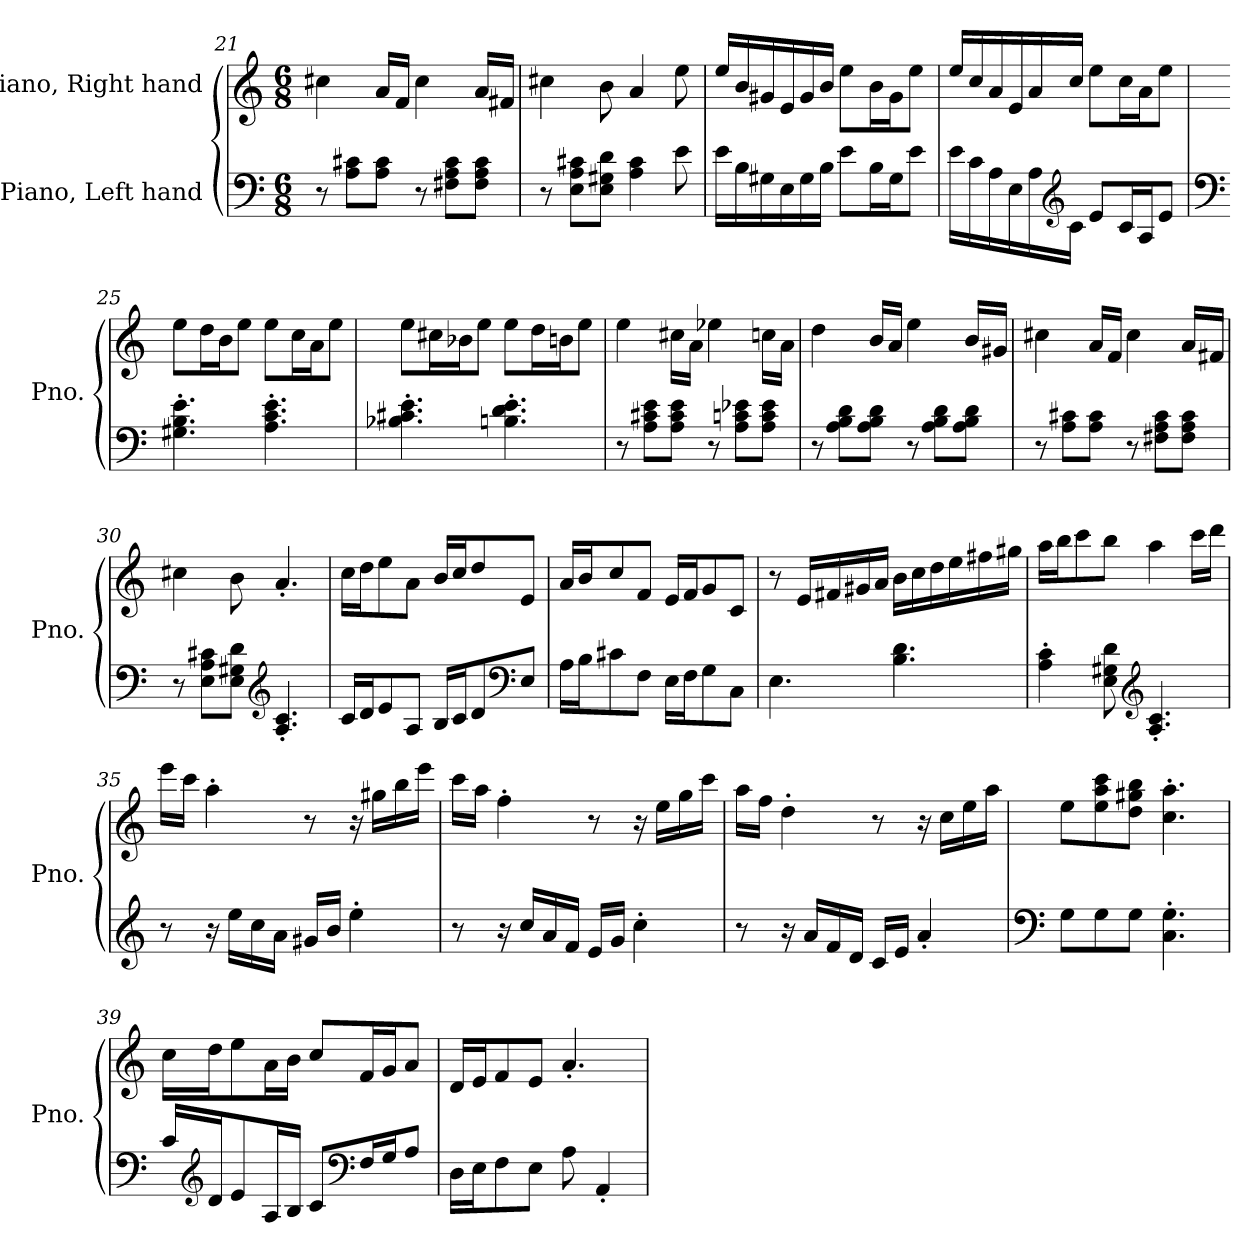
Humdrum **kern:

**kern	**kern
*part2	*part1
*staff2	*staff1
*I"Piano, Left hand	*I"Piano, Right hand
*I'Pno.	*I'Pno.
*clefF4	*clefG2
*k[]	*k[]
*M6/8	*M6/8
=21	=21
8r	4cc#X\
8A\ 8c#X\L	.
8A\ 8c#\J	16a/LL
.	16f/JJ
8r	4cc#\
8F#X\ 8A\ 8c#\L	.
8F#\ 8A\ 8c#\J	16a/LL
.	16f#X/JJ
=22	=22
8r	4cc#X\
8E\ 8A\ 8c#X\L	.
8E\ 8G#X\ 8d\J	8b\
4A\ 4c#\	4a/
8e\	8ee\
!!LO:PB:g=z
=23	=23
16e\LL	16ee/LL
16B\	16b/
16G#X\	16g#X/
16E\	16e/
16G#\	16g#/
16B\JJ	16b/JJ
8e\L	8ee\L
16B\L	16b\L
16G#\J	16g#\J
8e\J	8ee\J
=24	=24
16e\LL	16ee/LL
16c\	16cc/
16A\	16a/
16E\	16e/
16A\	16a/
*clefG2	*
16c\JJ	16cc/JJ
8e/L	8ee\L
16c/L	16cc\L
16A/J	16a\J
8e/J	8ee\J
=25	=25
*clefF4	*
4.G#X\' 4.B\' 4.e\'	8ee\L
.	16dd\L
.	16b\J
.	8ee\J
4.A\' 4.c\' 4.e\'	8ee\L
.	16cc\L
.	16a\J
.	8ee\J
!!LO:LB:g=z
=26	=26
4.B-X\' 4.c#X\' 4.e\'	8ee\L
.	16cc#X\L
.	16b-X\J
.	8ee\J
4.Bn\' 4.d\' 4.e\'	8ee\L
.	16dd\L
.	16bn\J
.	8ee\J
=27	=27
8r	4ee\
8A\ 8c#X\ 8e\L	.
8A\ 8c#\ 8e\J	16cc#X\LL
.	16a\JJ
8r	4ee-X\
8A\ 8cn\ 8e-X\L	.
8A\ 8c\ 8e-\J	16ccn\LL
.	16a\JJ
=28	=28
8r	4dd\
8A\ 8B\ 8d\L	.
8A\ 8B\ 8d\J	16b/LL
.	16a/JJ
8r	4ee\
8A\ 8B\ 8d\L	.
8A\ 8B\ 8d\J	16b/LL
.	16g#X/JJ
!!LO:LB:g=z
=29	=29
8r	4cc#X\
8A\ 8c#X\L	.
8A\ 8c#\J	16a/LL
.	16f/JJ
8r	4cc#\
8F#X\ 8A\ 8c#\L	.
8F#\ 8A\ 8c#\J	16a/LL
.	16f#X/JJ
=30	=30
8r	4cc#X\
8E\ 8A\ 8c#X\L	.
8E\ 8G#X\ 8d\J	8b\
*clefG2	*
4.A/' 4.c#/'	4.a'/
=31	=31
16c/LL	16cc\LL
16d/J	16dd\J
8e/	8ee\
8A/J	8a\J
16B/LL	16b/LL
16c/J	16cc/J
8d/	8dd/
*clefF4	*
8E/J	8e/J
=32	=32
16A\LL	16a/LL
16B\J	16b/J
8c#X\	8cc/
8F\J	8f/J
16E\LL	16e/LL
16F\J	16f/J
8G\	8g/
8C\J	8c/J
!!LO:LB:g=z
=33	=33
4.E\	8r
.	16e/LL
.	16f#X/
.	16g#X/
.	16a/JJ
4.B\ 4.d\	16b\LL
.	16cc\
.	16dd\
.	16ee\
.	16ff#X\
.	16gg#X\JJ
=34	=34
4A\' 4c\'	16aa\LL
.	16bb\J
.	8ccc\
8E\ 8G#X\ 8d\	8bb\J
*clefG2	*
4.A/' 4.c/'	4aa\
.	16ccc\LL
.	16ddd\JJ
=35	=35
8r	16eee\LL
.	16ccc\JJ
16r	4aa'\
16ee\LL	.
16cc\	.
16a\JJ	.
16g#X/LL	8r
16b/JJ	.
4ee'\	16r
.	16gg#X\LL
.	16bb\
.	16eee\JJ
!!LO:LB:g=z
=36	=36
8r	16ccc\LL
.	16aa\JJ
16r	4ff'\
16cc/LL	.
16a/	.
16f/JJ	.
16e/LL	8r
16g/JJ	.
4cc'\	16r
.	16ee\LL
.	16gg\
.	16ccc\JJ
=37	=37
8r	16aa\LL
.	16ff\JJ
16r	4dd'\
16a/LL	.
16f/	.
16d/JJ	.
16c/LL	8r
16e/JJ	.
4a'/	16r
.	16cc\LL
.	16ee\
.	16aa\JJ
=38	=38
*clefF4	*
8G\L	8ee\L
8G\	8ee\ 8aa\ 8ccc\
8G\J	8dd\ 8gg#X\ 8bb\J
4.C\' 4.G\'	4.cc\' 4.aa\'
!!LO:LB:g=z
=39	=39
16c/LL	16cc\LL
*clefG2	*
16d/J	16dd\J
8e/	8ee\
16A/L	16a\L
16B/JJ	16b\JJ
8c/L	8cc/L
*clefF4	*
16F/L	16f/L
16G/J	16g/J
8A/J	8a/J
=40	=40
16D\LL	16d/LL
16E\J	16e/J
8F\	8f/
8E\J	8e/J
8A\	4.a'/
4AA'/	.
=	=
*-	*-
